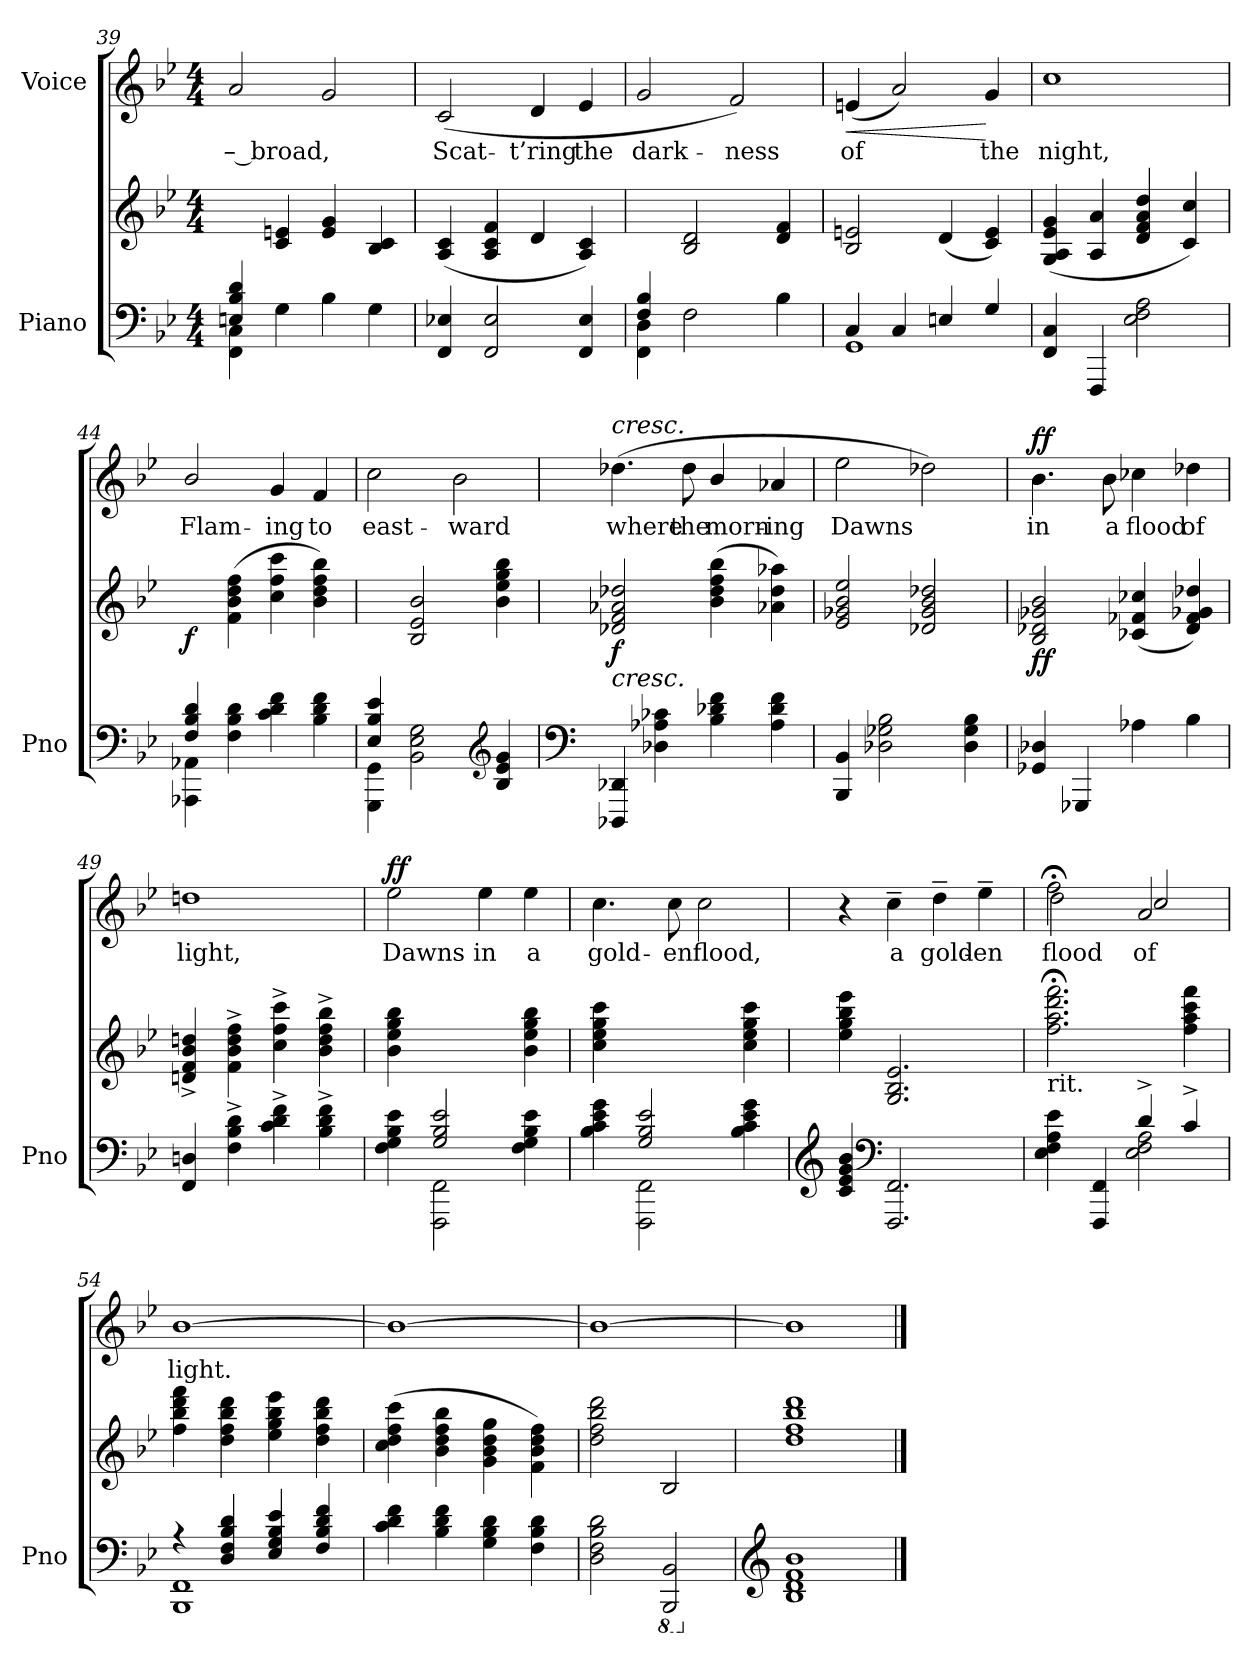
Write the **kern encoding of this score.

**kern	**kern	**dynam	**kern	**text	**dynam
*part2	*part2	*part2	*part1	*part1	*part1
*staff3	*staff2	*staff2/3	*staff1	*staff1	*staff1
*I"Piano	*	*	*I"Voice	*	*
*I'Pno	*	*	*	*	*
*clefF4	*clefG2	*	*clefG2	*	*
*k[b-e-]	*k[b-e-]	*	*k[b-e-]	*	*
*M4/4	*M4/4	*	*M4/4	*	*
=39	=39	=39	=39	=39	=39
*^	*	*	*	*	*
(>4En/ 4B-/ 4d/	4FF\ 4C\	4ryy	.	2a/	-– broad,	.
2.ryy	4G\	4c/ 4en/	.	.	.	.
.	4B-\	4e/ 4g/	.	2g/	.	.
.	4G\	4B-/ 4c/)	.	.	.	.
*v	*v	*	*	*	*	*
=40	=40	=40	=40	=40	=40
4FF/ 4E-X/	(>4A/ 4c/	.	(2c/	Scat-	.
2FF/ 2E-/	4A/ 4c/ 4f/	.	.	.	.
.	4d/	.	4d/	-t’ring	.
4FF/ 4E-/	4A/ 4c/)	.	4e-/	the	.
=41	=41	=41	=41	=41	=41
*^	*	*	*	*	*
4F/ 4B-/	4FF\ 4D\	4ryy	.	2g/	dark-	.
2.ryy	2F\	2B-/ 2d/	.	.	.	.
.	.	.	.	2f/)	-ness	.
.	4B-\	4d/ 4f/	.	.	.	.
=42	=42	=42	=42	=42	=42	=42
!	!	!	!	!	!	!LO:HP:b
4C/	1GG	2B-/ 2en/	.	(4en/	of	<
4C/	.	.	.	2a/)	.	.
4En/	.	(>4d/	.	.	.	.
4G/	.	4c/ 4e/)	.	4g/	the	[
*v	*v	*	*	*	*	*
=43	=43	=43	=43	=43	=43
4FF/ 4C/	(>4G/ 4A/ 4e-/ 4g/	.	1cc	night,	.
4FFF/	4A/ 4a/	.	.	.	.
2E-\ 2F\ 2A\	4d/ 4f/ 4a/ 4dd/	.	.	.	.
.	4c/ 4cc/)	.	.	.	.
=44	=44	=44	=44	=44	=44
*^	*	*	*	*	*
!	!	!	!LO:DY:b	!	!	!LO:DY:a
!	!	!	!	!	!	!LO:DY:n=1:a
4F/ 4B-/ 4d/	4AAA-X\ 4AA-X\	4ryy	f	2b-/	Flam-	f other-dynamics
2.ryy	4F\ 4B-\ 4d\	(4f\ 4b-\ 4dd\ 4ff\	.	.	.	.
.	4c\ 4d\ 4f\	4cc\ 4ff\ 4ccc\	.	4g/	-ing	.
.	4B-\ 4d\ 4f\	4b-\ 4dd\ 4ff\ 4bb-\)	.	4f/	to	.
=45	=45	=45	=45	=45	=45	=45
4E-/ 4B-/ 4e-/	4GGG\ 4GG\	4ryy	.	2cc\	east-	.
2.ryy	2BB-\ 2E-\ 2G\	2B-/ 2e-/ 2b-/	.	.	.	.
.	.	.	.	2b-\	-ward	.
*clefG2	*	*	*	*	*	*
.	4B-/ 4e-/ 4g/	4b-\ 4ee-\ 4gg\ 4bb-\	.	.	.	.
*v	*v	*	*	*	*	*
=46	=46	=46	=46	=46	=46
*clefF4	*	*	*	*	*
*^	*	*	*	*	*
!	!	!	!	!LO:TX:a:i:t=cresc.	!	!
!	!	!LO:TX:b:i:t=cresc.	!	!	!	!
!	!	!	!LO:DY:b	!	!	!
*v	*v	*	*	*	*	*
4DDD-X/ 4DD-X/	2d-X/ 2f/ 2a-X/ 2dd-X/	f	(4.dd-X\	where	.
4D-X\ 4A-X\ 4c-X\	.	.	.	.	.
.	.	.	8dd-\	the	.
4B-\ 4d-X\ 4f\	(4b-\ 4dd-\ 4ff\ 4bb-\	.	4b-/	morn-	.
4A-\ 4d-\ 4f\	4a-X\ 4dd-\ 4aa-X\)	.	4a-X/	-ing	.
=47	=47	=47	=47	=47	=47
4BBB-/ 4BB-/	2e-/ 2g-X/ 2b-/ 2ee-/	.	2ee-\	Dawns	.
2D-X\ 2G-X\ 2B-\	.	.	.	.	.
.	2d-X/ 2g-/ 2b-/ 2dd-X/	.	2dd-X\)	.	.
4D-\ 4G-\ 4B-\	.	.	.	.	.
=48	=48	=48	=48	=48	=48
!	!	!LO:DY:b	!	!	!LO:DY:a
4GG-X/ 4D-X/	2B-/ 2d-X/ 2g-X/ 2b-/	ff	4.b-\	in	ff
4GGG-X/	.	.	.	.	.
.	.	.	8b-\	a	.
4A-X\	(4c-X/ 4f-X/ 4cc-X/	.	4cc-X\	flood	.
4B-\	4d-/ 4f-/ 4g-X/ 4dd-X/)	.	4dd-X\	of	.
=49	=49	=49	=49	=49	=49
4FF/ 4Dn/	4dn/^> 4f/^> 4b-/^> 4ddn/^>	.	1ddn	light,	.
4F\^ 4B-\^ 4d\^	4f\^ 4b-\^ 4dd\^ 4ff\^	.	.	.	.
4c\^ 4d\^ 4f\^	4cc\^ 4ff\^ 4ccc\^	.	.	.	.
4B-\^ 4d\^ 4f\^	4b-\^ 4dd\^ 4ff\^ 4bb-\^	.	.	.	.
=50	=50	=50	=50	=50	=50
*^	*	*	*	*	*
!	!	!	!	!	!	!LO:DY:a
4ryy	4F\ 4G\ 4B-\ 4e-\	4b-\ 4ee-\ 4gg\ 4bb-\	.	2ee-\	Dawns	ff
2G/ 2B-/ 2e-/	2FFF\ 2FF\	2ryy	.	.	.	.
.	.	.	.	4ee-\	in	.
4ryy	4F\ 4G\ 4B-\ 4e-\	4b-\ 4ee-\ 4gg\ 4bb-\	.	4ee-\	a	.
=51	=51	=51	=51	=51	=51	=51
4ryy	4B-\ 4c\ 4e-\ 4g\	4cc\ 4ee-\ 4gg\ 4ccc\	.	4.cc\	gold-	.
2G/ 2B-/ 2e-/	2FFF\ 2FF\	2ryy	.	.	.	.
.	.	.	.	8cc\	-en	.
.	.	.	.	2cc\	flood,	.
4ryy	4B-\ 4c\ 4e-\ 4g\	4cc\ 4ee-\ 4gg\ 4ccc\	.	.	.	.
*v	*v	*	*	*	*	*
=52	=52	=52	=52	=52	=52
*clefG2	*	*	*	*	*
4c/ 4e-/ 4g/ 4b-/	4ee-\ 4gg\ 4bb-\ 4eee-\	.	4r	.	.
*clefF4	*	*	*	*	*
2.FFF/ 2.FF/	2.G/ 2.B-/ 2.e-/	.	4cc~\	a	.
.	.	.	4dd~\	gold-	.
.	.	.	4ee-~\	-en	.
=53	=53	=53	=53	=53	=53
*^	*	*	*^	*	*
!	!	!LO:TX:b:t=rit.	!	!	!	!	!
4E-\ 4F\ 4A\ 4e-\	2ryy	2.ff\;< 2.aa\;< 2.ddd\;< 2.fff\;<	.	2ff;<\	2dd\	flood	.
4FFF/ 4FF/	.	.	.	.	.	.	.
4d^/	2E-\ 2F\ 2A\	.	.	2a/	2cc/	of	.
4c^/	.	4ff\ 4aa\ 4ccc\ 4fff\	.	.	.	.	.
*	*	*	*	*v	*v	*	*
=54	=54	=54	=54	=54	=54	=54
4r	1BBB- 1FF	4ff\ 4bb-\ 4ddd\ 4fff\	.	[1b-	light.	.
4D/ 4F/ 4B-/ 4d/	.	4dd\ 4ff\ 4bb-\ 4ddd\	.	.	.	.
4E-/ 4G/ 4B-/ 4e-/	.	4ee-\ 4gg\ 4bb-\ 4eee-\	.	.	.	.
4F/ 4B-/ 4d/ 4f/	.	4dd\ 4ff\ 4bb-\ 4ddd\	.	.	.	.
*v	*v	*	*	*	*	*
=55	=55	=55	=55	=55	=55
4c\ 4d\ 4f\	(4cc\ 4dd\ 4ff\ 4ccc\	.	1b-_	.	.
4B-\ 4d\ 4f\	4b-\ 4dd\ 4ff\ 4bb-\	.	.	.	.
4G\ 4B-\ 4d\	4g\ 4b-\ 4dd\ 4gg\	.	.	.	.
4F\ 4B-\ 4d\	4f\ 4b-\ 4dd\ 4ff\)	.	.	.	.
=56	=56	=56	=56	=56	=56
2D\ 2F\ 2B-\ 2d\	2dd\ 2ff\ 2bb-\ 2ddd\	.	1b-_	.	.
*8ba	*	*	*	*	*
2BBBB-/ 2BBB-/	2B-/	.	.	.	.
=57	=57	=57	=57	=57	=57
*clefG2	*	*	*	*	*
*X8ba	*	*	*	*	*
1B- 1d 1f 1b-	1dd 1ff 1bb- 1ddd	.	1b-]	.	.
==	==	==	==	==	==
*-	*-	*-	*-	*-	*-
